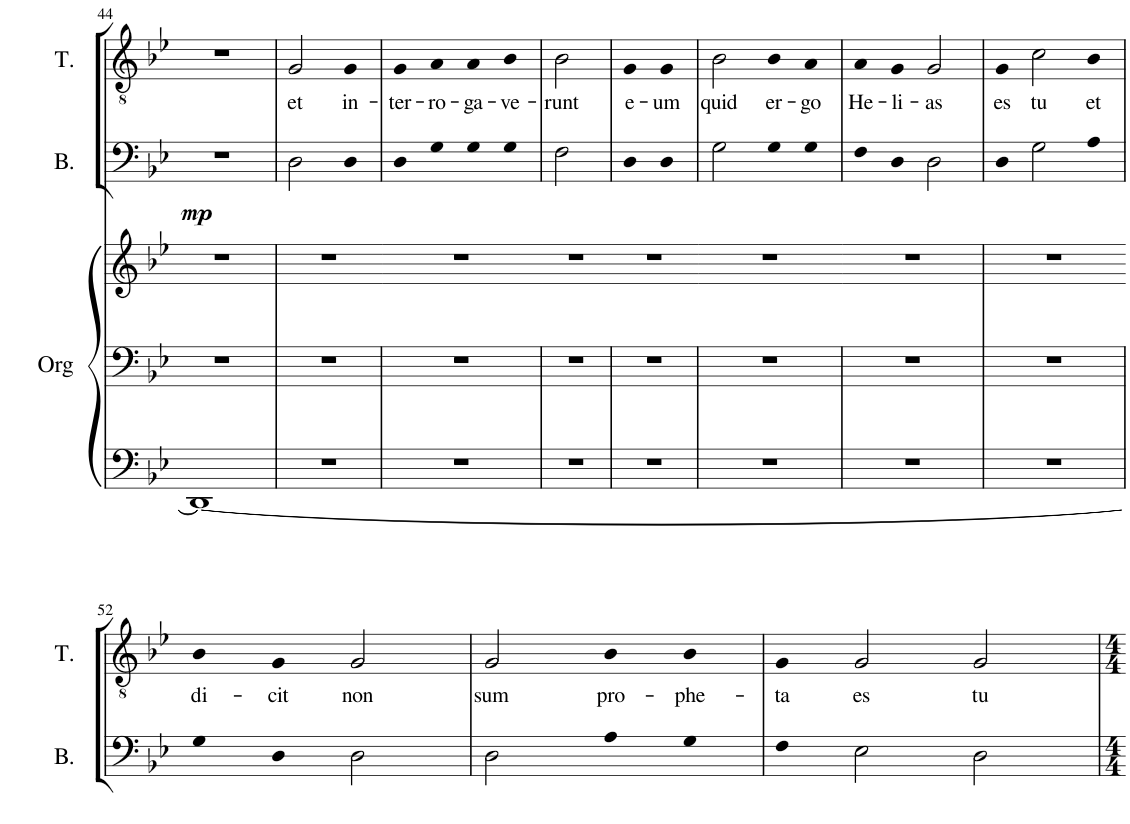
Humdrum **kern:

**kern	**kern	**dynam	**kern	**text
*part3	*part2	*part2	*part1	*part1
*staff3	*staff2	*staff2	*staff1	*staff1
*I"Organ	*I"Bass	*	*I"Tenor	*
*I'Org	*I'B.	*	*I'T.	*
!!LO:PB:g=z
*clefF4	*clefF4	*	*clefGv2	*
*k[b-e-]	*k[b-e-]	*	*k[b-e-]	*
*B-:	*B-:	*	*B-:	*
*M4/4	*M4/4	*	*M4/4	*
=44	=44	=44	=44	=44
!	!	!LO:DY:b	!	!
1DD_	1r	mp	1r	.
=45	=45	=45	=45	=45
!	!	!	!	!LO:LY:b
2.r	2D\	.	2G/	et
!	!	!	!	!LO:LY:b
.	4D	.	4G	in-
=46-	=46-	=46-	=46-	=46-
!	!	!	!	!LO:LY:b
1r	4D	.	4G	-ter-
!	!	!	!	!LO:LY:b
.	4G	.	4A	-ro-
!	!	!	!	!LO:LY:b
.	4G	.	4A	-ga-
!	!	!	!	!LO:LY:b
.	4G	.	4B-	-ve-
=47-	=47-	=47-	=47-	=47-
!	!	!	!	!LO:LY:b
2r	2F\	.	2B-\	-runt
=48-	=48-	=48-	=48-	=48-
!	!	!	!	!LO:LY:b
2r	4D	.	4G	e-
!	!	!	!	!LO:LY:b
.	4D	.	4G	-um
=49-	=49-	=49-	=49-	=49-
!	!	!	!	!LO:LY:b
1r	2G\	.	2B-\	quid
!	!	!	!	!LO:LY:b
.	4G	.	4B-	er-
!	!	!	!	!LO:LY:b
.	4G	.	4A	-go
=50-	=50-	=50-	=50-	=50-
!	!	!	!	!LO:LY:b
1r	4F	.	4A	He-
!	!	!	!	!LO:LY:b
.	4D	.	4G	-li-
!	!	!	!	!LO:LY:b
.	2D\	.	2G/	-as
=51	=51	=51	=51	=51
!	!	!	!	!LO:LY:b
1r	4D	.	4G	es
!	!	!	!	!LO:LY:b
.	2G\	.	2c\	tu
!	!	!	!	!LO:LY:b
.	4A	.	4B-	et
!!LO:LB:g=z
=52-	=52-	=52-	=52-	=52-
!	!	!	!	!LO:LY:b
1r	4G	.	4B-	di-
!	!	!	!	!LO:LY:b
.	4D	.	4G	-cit
!	!	!	!	!LO:LY:b
.	2D\	.	2G/	non
=53-	=53-	=53-	=53-	=53-
!	!	!	!	!LO:LY:b
1r	2D\	.	2G/	sum
!	!	!	!	!LO:LY:b
.	4A	.	4B-	pro-
!	!	!	!	!LO:LY:b
.	4G	.	4B-	-phe-
=54-	=54-	=54-	=54-	=54-
!	!	!	!	!LO:LY:b
1r	4F	.	4G	-ta
!	!	!	!	!LO:LY:b
.	2E-\	.	2G/	es
!	!	!	!	!LO:LY:b
.	[4D\	.	[4G/	tu
=55||	=55||	=55||	=55||	=55||
4r	4D\]	.	4G/]	.
=	=	=	=	=
*-	*-	*-	*-	*-
